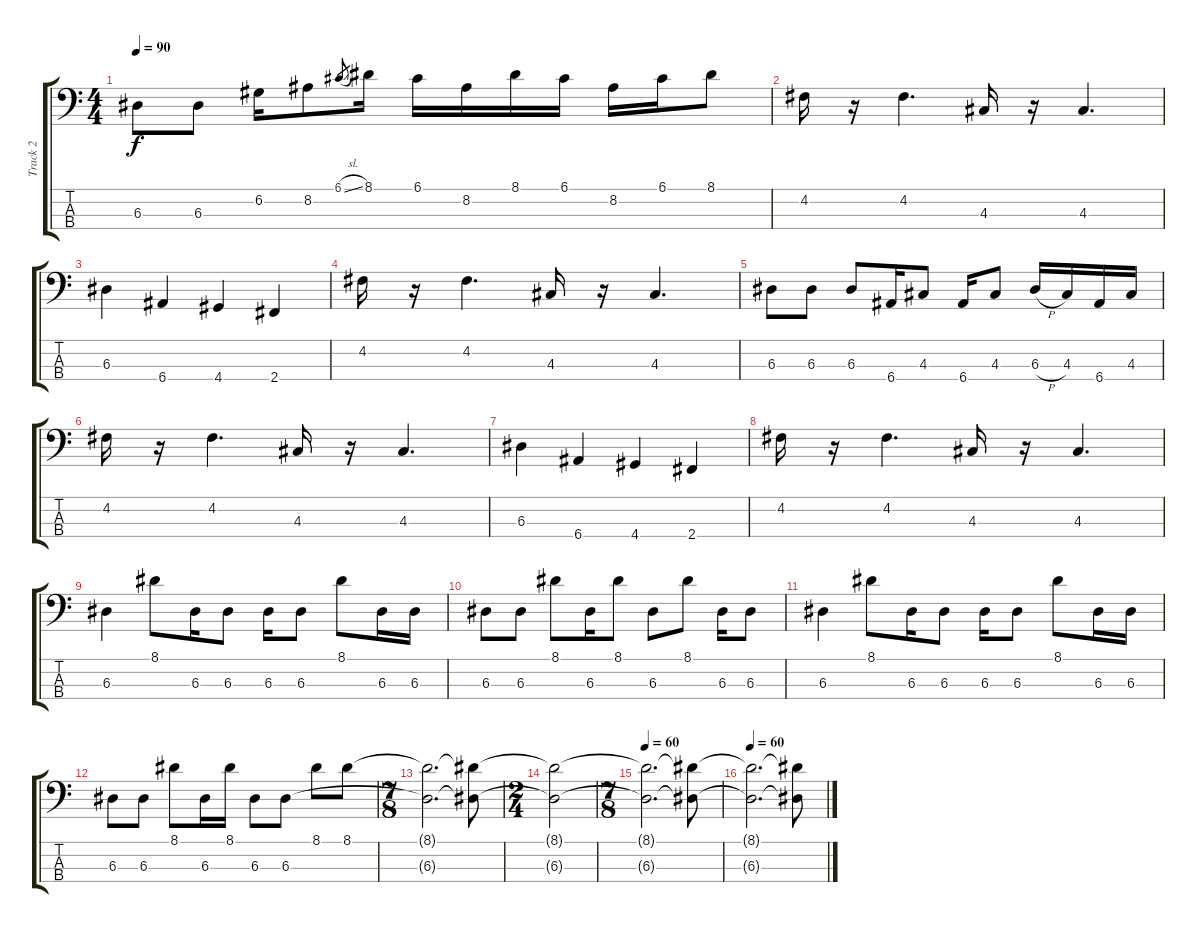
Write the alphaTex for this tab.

\track ("Track 2" "Track 2") {instrument electricbassfinger}
\staff {score tabs}
\tuning (G2 D2 A1 E1) {hide}
\ts (4 4)
\tempo 90
\clef f4
\ks c
6.3.8{dy f} 6.3.8 6.2.16 8.2.8 6.1{sl}.8{gr} 8.1.16 6.1.16 8.2.16 8.1.16 6.1.16 8.2.16 6.1.16 8.1.8 |
4.2.16 r.16 4.2.4{d} 4.3.16 r.16 4.3.4{d} |
6.3.4 6.4.4 4.4.4 2.4.4 |
4.2.16 r.16 4.2.4{d} 4.3.16 r.16 4.3.4{d} |
6.3.8 6.3.8 6.3.8 6.4.16 4.3.8 6.4.16 4.3.8 6.3{h}.16 4.3.16 6.4.16 4.3.16 |
4.2.16 r.16 4.2.4{d} 4.3.16 r.16 4.3.4{d} |
6.3.4 6.4.4 4.4.4 2.4.4 |
4.2.16 r.16 4.2.4{d} 4.3.16 r.16 4.3.4{d} |
6.3.4 8.1.8 6.3.16 6.3.8 6.3.16 6.3.8 8.1.8 6.3.16 6.3.16 |
6.3.8 6.3.8 8.1.8 6.3.16 8.1.8 6.3.8 8.1.8 6.3.16 6.3.8 |
6.3.4 8.1.8 6.3.16 6.3.8 6.3.16 6.3.8 8.1.8 6.3.16 6.3.16 |
6.3.8 6.3.8 8.1.8 6.3.16 8.1.16 6.3.8 6.3.8 8.1.8 8.1.8 |
\ts (7 8)
(8.1{t} 6.3{t}).2{d volume 0} (8.1{t} 6.3{t}).8 |
\ts (2 4)
(8.1{t} 6.3{t}).2 |
\ts (7 8)
\tempo 60
(8.1{t} 6.3{t}).2{d} (8.1{t} 6.3{t}).8 |
\tempo 60
(8.1{t} 6.3{t}).2{d} (8.1{t} 6.3{t}).8
